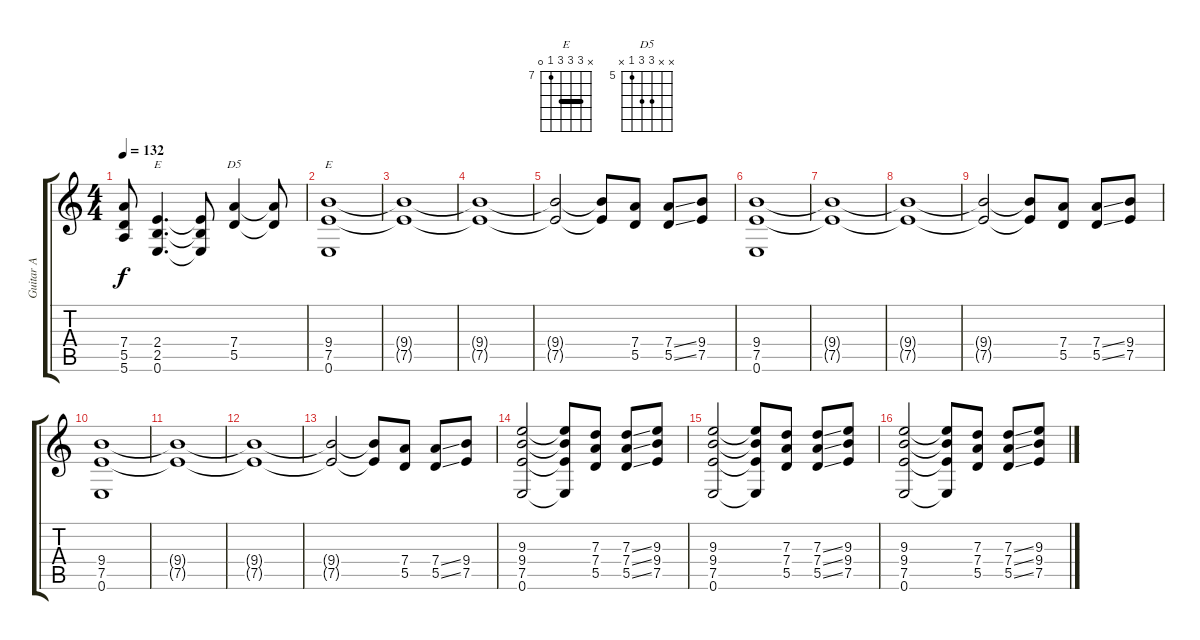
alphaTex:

\track ("Guitar A" "Guitar A") {instrument overdrivenguitar}
\staff {score tabs}
\tuning (E4 B3 G3 D3 A2 E2) {hide}
\chord ("E" x x 1 2 2 0)
\chord ("D5" x x 7 7 5 x) {firstfret 5}
\chord ("E" x 9 9 9 7 0) {firstfret 7 barre 9}
\ts (4 4)
\tempo 132
\clef g2
\ks c
(7.4{t} 5.5{t} 5.6{t}).8{dy f} (2.4 2.5 0.6).4{d ch "E"} (2.4{t} 2.5{t} 0.6{t}).8 (7.4 5.5).4{ch "D5"} (7.4{t} 5.5{t}).8 |
(9.4 7.5 0.6).1{ch "E"} |
(9.4{t} 7.5{t}).1 |
(9.4{t} 7.5{t}).1 |
(9.4{t} 7.5{t}).2 (9.4{t} 7.5{t}).8 (7.4 5.5).8 (7.4{ss} 5.5{ss}).8 (9.4 7.5).8 |
(9.4 7.5 0.6).1 |
(9.4{t} 7.5{t}).1 |
(9.4{t} 7.5{t}).1 |
(9.4{t} 7.5{t}).2 (9.4{t} 7.5{t}).8 (7.4 5.5).8 (7.4{ss} 5.5{ss}).8 (9.4 7.5).8 |
(9.4 7.5 0.6).1 |
(9.4{t} 7.5{t}).1 |
(9.4{t} 7.5{t}).1 |
(9.4{t} 7.5{t}).2 (9.4{t} 7.5{t}).8 (7.4 5.5).8 (7.4{ss} 5.5{ss}).8 (9.4 7.5).8 |
(9.3 9.4 7.5 0.6).2 (9.3{t} 9.4{t} 7.5{t} 0.6{t}).8 (7.3 7.4 5.5).8 (7.3{ss} 7.4{ss} 5.5{ss}).8 (9.3 9.4 7.5).8 |
(9.3 9.4 7.5 0.6).2 (9.3{t} 9.4{t} 7.5{t} 0.6{t}).8 (7.3 7.4 5.5).8 (7.3{ss} 7.4{ss} 5.5{ss}).8 (9.3 9.4 7.5).8 |
(9.3 9.4 7.5 0.6).2 (9.3{t} 9.4{t} 7.5{t} 0.6{t}).8 (7.3 7.4 5.5).8 (7.3{ss} 7.4{ss} 5.5{ss}).8 (9.3 9.4 7.5).8
